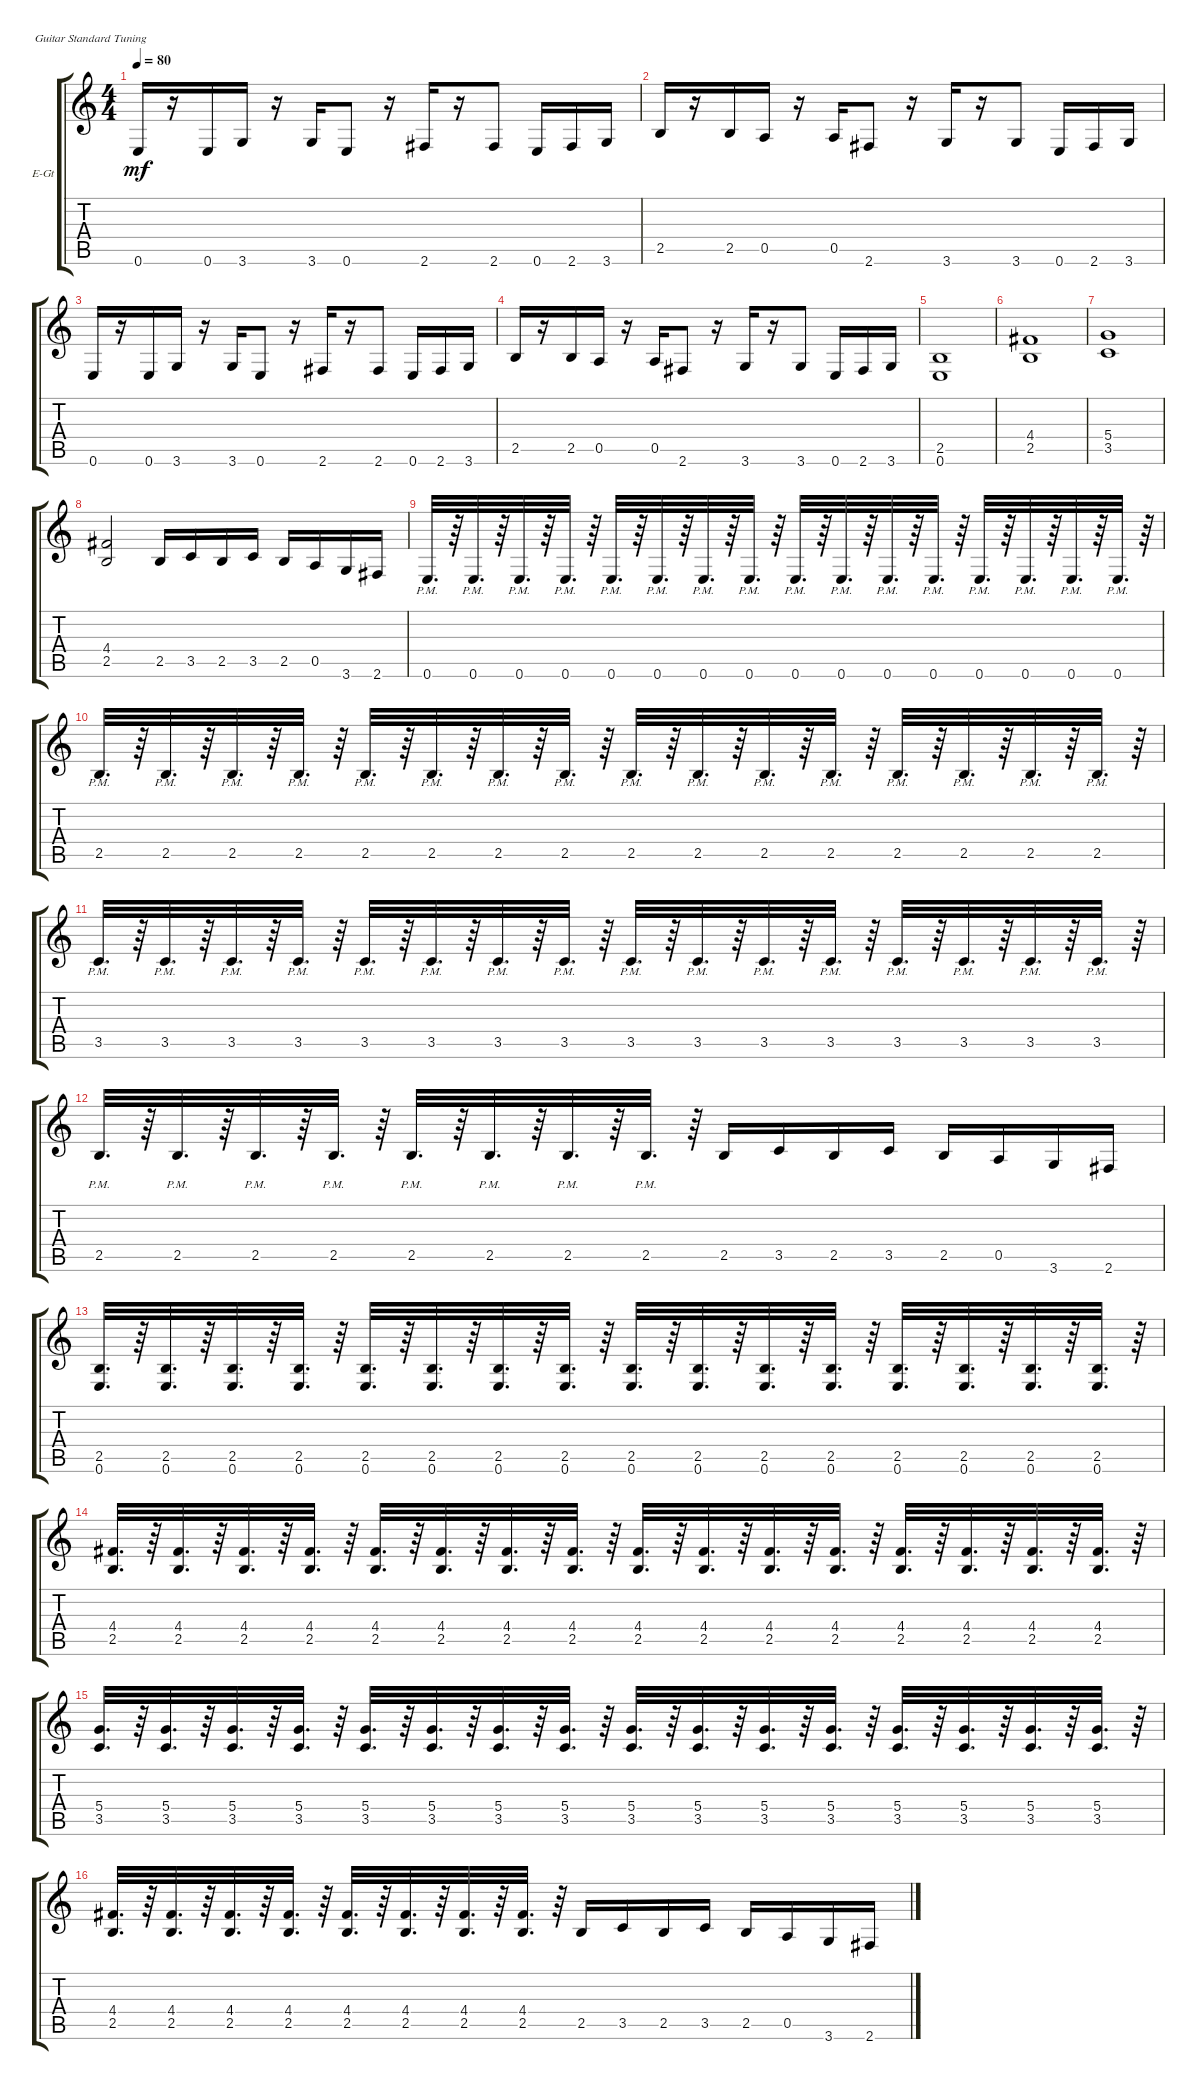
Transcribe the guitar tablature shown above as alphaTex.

\defaultSystemsLayout 4
\bracketExtendMode groupsimilarinstruments
\firstSystemTrackNameOrientation horizontal
\otherSystemsTrackNameOrientation horizontal
\track ("Electric Guitar" "E-Gt") {instrument overdrivenguitar}
\staff {score tabs}
\tuning (E4 B3 G3 D3 A2 E2)
\ts (4 4)
\tempo 80
\clef g2
\ks c
0.6.16{dy mf} r.16 0.6.16 3.6.16 r.16 3.6.16 0.6.8 r.16 2.6.16 r.16 2.6.8 0.6.16 2.6.16 3.6.16 |
2.5.16 r.16 2.5.16 0.5.16 r.16 0.5.16 2.6.8 r.16 3.6.16 r.16 3.6.8 0.6.16 2.6.16 3.6.16 |
0.6.16 r.16 0.6.16 3.6.16 r.16 3.6.16 0.6.8 r.16 2.6.16 r.16 2.6.8 0.6.16 2.6.16 3.6.16 |
2.5.16 r.16 2.5.16 0.5.16 r.16 0.5.16 2.6.8 r.16 3.6.16 r.16 3.6.8 0.6.16 2.6.16 3.6.16 |
(0.6 2.5).1 |
(2.5 4.4).1 |
(3.5 5.4).1 |
(2.5 4.4).2 2.5.16 3.5.16 2.5.16 3.5.16 2.5.16 0.5.16 3.6.16 2.6.16 |
0.6{pm}.32{d} r.64 0.6{pm}.32{d} r.64 0.6{pm}.32{d} r.64 0.6{pm}.32{d} r.64 0.6{pm}.32{d} r.64 0.6{pm}.32{d} r.64 0.6{pm}.32{d} r.64 0.6{pm}.32{d} r.64 0.6{pm}.32{d} r.64 0.6{pm}.32{d} r.64 0.6{pm}.32{d} r.64 0.6{pm}.32{d} r.64 0.6{pm}.32{d} r.64 0.6{pm}.32{d} r.64 0.6{pm}.32{d} r.64 0.6{pm}.32{d} r.64 |
2.5{pm}.32{d} r.64 2.5{pm}.32{d} r.64 2.5{pm}.32{d} r.64 2.5{pm}.32{d} r.64 2.5{pm}.32{d} r.64 2.5{pm}.32{d} r.64 2.5{pm}.32{d} r.64 2.5{pm}.32{d} r.64 2.5{pm}.32{d} r.64 2.5{pm}.32{d} r.64 2.5{pm}.32{d} r.64 2.5{pm}.32{d} r.64 2.5{pm}.32{d} r.64 2.5{pm}.32{d} r.64 2.5{pm}.32{d} r.64 2.5{pm}.32{d} r.64 |
3.5{pm}.32{d} r.64 3.5{pm}.32{d} r.64 3.5{pm}.32{d} r.64 3.5{pm}.32{d} r.64 3.5{pm}.32{d} r.64 3.5{pm}.32{d} r.64 3.5{pm}.32{d} r.64 3.5{pm}.32{d} r.64 3.5{pm}.32{d} r.64 3.5{pm}.32{d} r.64 3.5{pm}.32{d} r.64 3.5{pm}.32{d} r.64 3.5{pm}.32{d} r.64 3.5{pm}.32{d} r.64 3.5{pm}.32{d} r.64 3.5{pm}.32{d} r.64 |
2.5{pm}.32{d} r.64 2.5{pm}.32{d} r.64 2.5{pm}.32{d} r.64 2.5{pm}.32{d} r.64 2.5{pm}.32{d} r.64 2.5{pm}.32{d} r.64 2.5{pm}.32{d} r.64 2.5{pm}.32{d} r.64 2.5.16 3.5.16 2.5.16 3.5.16 2.5.16 0.5.16 3.6.16 2.6.16 |
(0.6 2.5).32{d} r.64 (0.6 2.5).32{d} r.64 (0.6 2.5).32{d} r.64 (0.6 2.5).32{d} r.64 (0.6 2.5).32{d} r.64 (0.6 2.5).32{d} r.64 (0.6 2.5).32{d} r.64 (0.6 2.5).32{d} r.64 (0.6 2.5).32{d} r.64 (0.6 2.5).32{d} r.64 (0.6 2.5).32{d} r.64 (0.6 2.5).32{d} r.64 (0.6 2.5).32{d} r.64 (0.6 2.5).32{d} r.64 (0.6 2.5).32{d} r.64 (0.6 2.5).32{d} r.64 |
(2.5 4.4).32{d} r.64 (2.5 4.4).32{d} r.64 (2.5 4.4).32{d} r.64 (2.5 4.4).32{d} r.64 (2.5 4.4).32{d} r.64 (2.5 4.4).32{d} r.64 (2.5 4.4).32{d} r.64 (2.5 4.4).32{d} r.64 (2.5 4.4).32{d} r.64 (2.5 4.4).32{d} r.64 (2.5 4.4).32{d} r.64 (2.5 4.4).32{d} r.64 (2.5 4.4).32{d} r.64 (2.5 4.4).32{d} r.64 (2.5 4.4).32{d} r.64 (2.5 4.4).32{d} r.64 |
(3.5 5.4).32{d} r.64 (3.5 5.4).32{d} r.64 (3.5 5.4).32{d} r.64 (3.5 5.4).32{d} r.64 (3.5 5.4).32{d} r.64 (3.5 5.4).32{d} r.64 (3.5 5.4).32{d} r.64 (3.5 5.4).32{d} r.64 (3.5 5.4).32{d} r.64 (3.5 5.4).32{d} r.64 (3.5 5.4).32{d} r.64 (3.5 5.4).32{d} r.64 (3.5 5.4).32{d} r.64 (3.5 5.4).32{d} r.64 (3.5 5.4).32{d} r.64 (3.5 5.4).32{d} r.64 |
(2.5 4.4).32{d} r.64 (2.5 4.4).32{d} r.64 (2.5 4.4).32{d} r.64 (2.5 4.4).32{d} r.64 (2.5 4.4).32{d} r.64 (2.5 4.4).32{d} r.64 (2.5 4.4).32{d} r.64 (2.5 4.4).32{d} r.64 2.5.16 3.5.16 2.5.16 3.5.16 2.5.16 0.5.16 3.6.16 2.6.16
